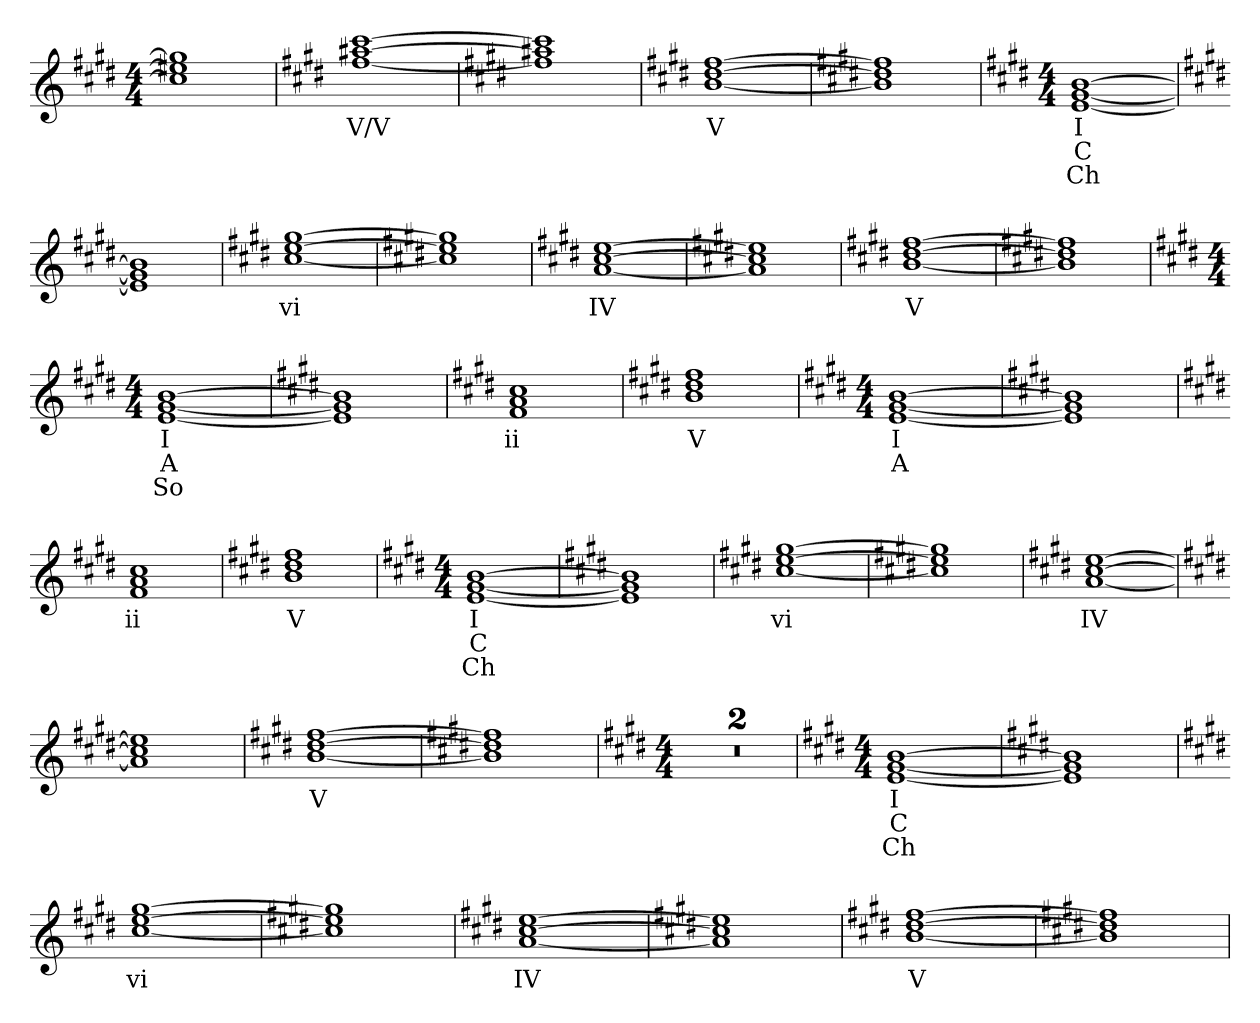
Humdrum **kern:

**kern	**text	**text	**text
*part1	*part1	*part1	*part1
*staff1	*staff1	*staff1	*staff1
*k[f#c#g#d#]	*	*	*
*E:	*	*	*
*M4/4	*	*	*
=	=	=	=
1cc#] 1ee#X] 1gg#]	.	.	.
=	=	=	=
*k[f#c#g#d#]	*	*	*
*E:	*	*	*
[1ff# [1aa#X [1ccc#	V/V	.	.
=	=	=	=
*k[f#c#g#d#]	*	*	*
*E:	*	*	*
1ff#] 1aa#X] 1ccc#]	.	.	.
=	=	=	=
*k[f#c#g#d#]	*	*	*
*E:	*	*	*
[1b [1dd# [1ff#	V	.	.
=	=	=	=
*k[f#c#g#d#]	*	*	*
*E:	*	*	*
1b] 1dd#] 1ff#]	.	.	.
=	=	=	=
*k[f#c#g#d#]	*	*	*
*E:	*	*	*
*M4/4	*	*	*
[1e [1g# [1b	I	C	Ch
=	=	=	=
*k[f#c#g#d#]	*	*	*
*E:	*	*	*
1e] 1g#] 1b]	.	.	.
=	=	=	=
*k[f#c#g#d#]	*	*	*
*E:	*	*	*
[1cc# [1ee [1gg#	vi	.	.
=	=	=	=
*k[f#c#g#d#]	*	*	*
*E:	*	*	*
1cc#] 1ee] 1gg#]	.	.	.
=	=	=	=
*k[f#c#g#d#]	*	*	*
*E:	*	*	*
[1a [1cc# [1ee	IV	.	.
=	=	=	=
*k[f#c#g#d#]	*	*	*
*E:	*	*	*
1a] 1cc#] 1ee]	.	.	.
=	=	=	=
*k[f#c#g#d#]	*	*	*
*E:	*	*	*
[1b [1dd# [1ff#	V	.	.
=	=	=	=
*k[f#c#g#d#]	*	*	*
*E:	*	*	*
1b] 1dd#] 1ff#]	.	.	.
=	=	=	=
*k[f#c#g#d#]	*	*	*
*E:	*	*	*
*M4/4	*	*	*
[1e [1g# [1b	I	A	So
=	=	=	=
*k[f#c#g#d#]	*	*	*
*E:	*	*	*
1e] 1g#] 1b]	.	.	.
=	=	=	=
*k[f#c#g#d#]	*	*	*
*E:	*	*	*
1f# 1a 1cc#	ii	.	.
=	=	=	=
*k[f#c#g#d#]	*	*	*
*E:	*	*	*
1b 1dd# 1ff#	V	.	.
=	=	=	=
*k[f#c#g#d#]	*	*	*
*E:	*	*	*
*M4/4	*	*	*
[1e [1g# [1b	I	A	.
=	=	=	=
*k[f#c#g#d#]	*	*	*
*E:	*	*	*
1e] 1g#] 1b]	.	.	.
=	=	=	=
*k[f#c#g#d#]	*	*	*
*E:	*	*	*
1f# 1a 1cc#	ii	.	.
=	=	=	=
*k[f#c#g#d#]	*	*	*
*E:	*	*	*
1b 1dd# 1ff#	V	.	.
=	=	=	=
*k[f#c#g#d#]	*	*	*
*E:	*	*	*
*M4/4	*	*	*
[1e [1g# [1b	I	C	Ch
=	=	=	=
*k[f#c#g#d#]	*	*	*
*E:	*	*	*
1e] 1g#] 1b]	.	.	.
=	=	=	=
*k[f#c#g#d#]	*	*	*
*E:	*	*	*
[1cc# [1ee [1gg#	vi	.	.
=	=	=	=
*k[f#c#g#d#]	*	*	*
*E:	*	*	*
1cc#] 1ee] 1gg#]	.	.	.
=	=	=	=
*k[f#c#g#d#]	*	*	*
*E:	*	*	*
[1a [1cc# [1ee	IV	.	.
=	=	=	=
*k[f#c#g#d#]	*	*	*
*E:	*	*	*
1a] 1cc#] 1ee]	.	.	.
=	=	=	=
*k[f#c#g#d#]	*	*	*
*E:	*	*	*
[1b [1dd# [1ff#	V	.	.
=	=	=	=
*k[f#c#g#d#]	*	*	*
*E:	*	*	*
1b] 1dd#] 1ff#]	.	.	.
=	=	=	=
*k[f#c#g#d#]	*	*	*
*E:	*	*	*
*M4/4	*	*	*
1r	.	.	.
=	=	=	=
*k[f#c#g#d#]	*	*	*
*E:	*	*	*
1r	.	.	.
=	=	=	=
*k[f#c#g#d#]	*	*	*
*E:	*	*	*
*M4/4	*	*	*
[1e [1g# [1b	I	C	Ch
=	=	=	=
*k[f#c#g#d#]	*	*	*
*E:	*	*	*
1e] 1g#] 1b]	.	.	.
=	=	=	=
*k[f#c#g#d#]	*	*	*
*E:	*	*	*
[1cc# [1ee [1gg#	vi	.	.
=	=	=	=
*k[f#c#g#d#]	*	*	*
*E:	*	*	*
1cc#] 1ee] 1gg#]	.	.	.
=	=	=	=
*k[f#c#g#d#]	*	*	*
*E:	*	*	*
[1a [1cc# [1ee	IV	.	.
=	=	=	=
*k[f#c#g#d#]	*	*	*
*E:	*	*	*
1a] 1cc#] 1ee]	.	.	.
=	=	=	=
*k[f#c#g#d#]	*	*	*
*E:	*	*	*
[1b [1dd# [1ff#	V	.	.
=	=	=	=
*k[f#c#g#d#]	*	*	*
*E:	*	*	*
1b] 1dd#] 1ff#]	.	.	.
=	=	=	=
*-	*-	*-	*-
